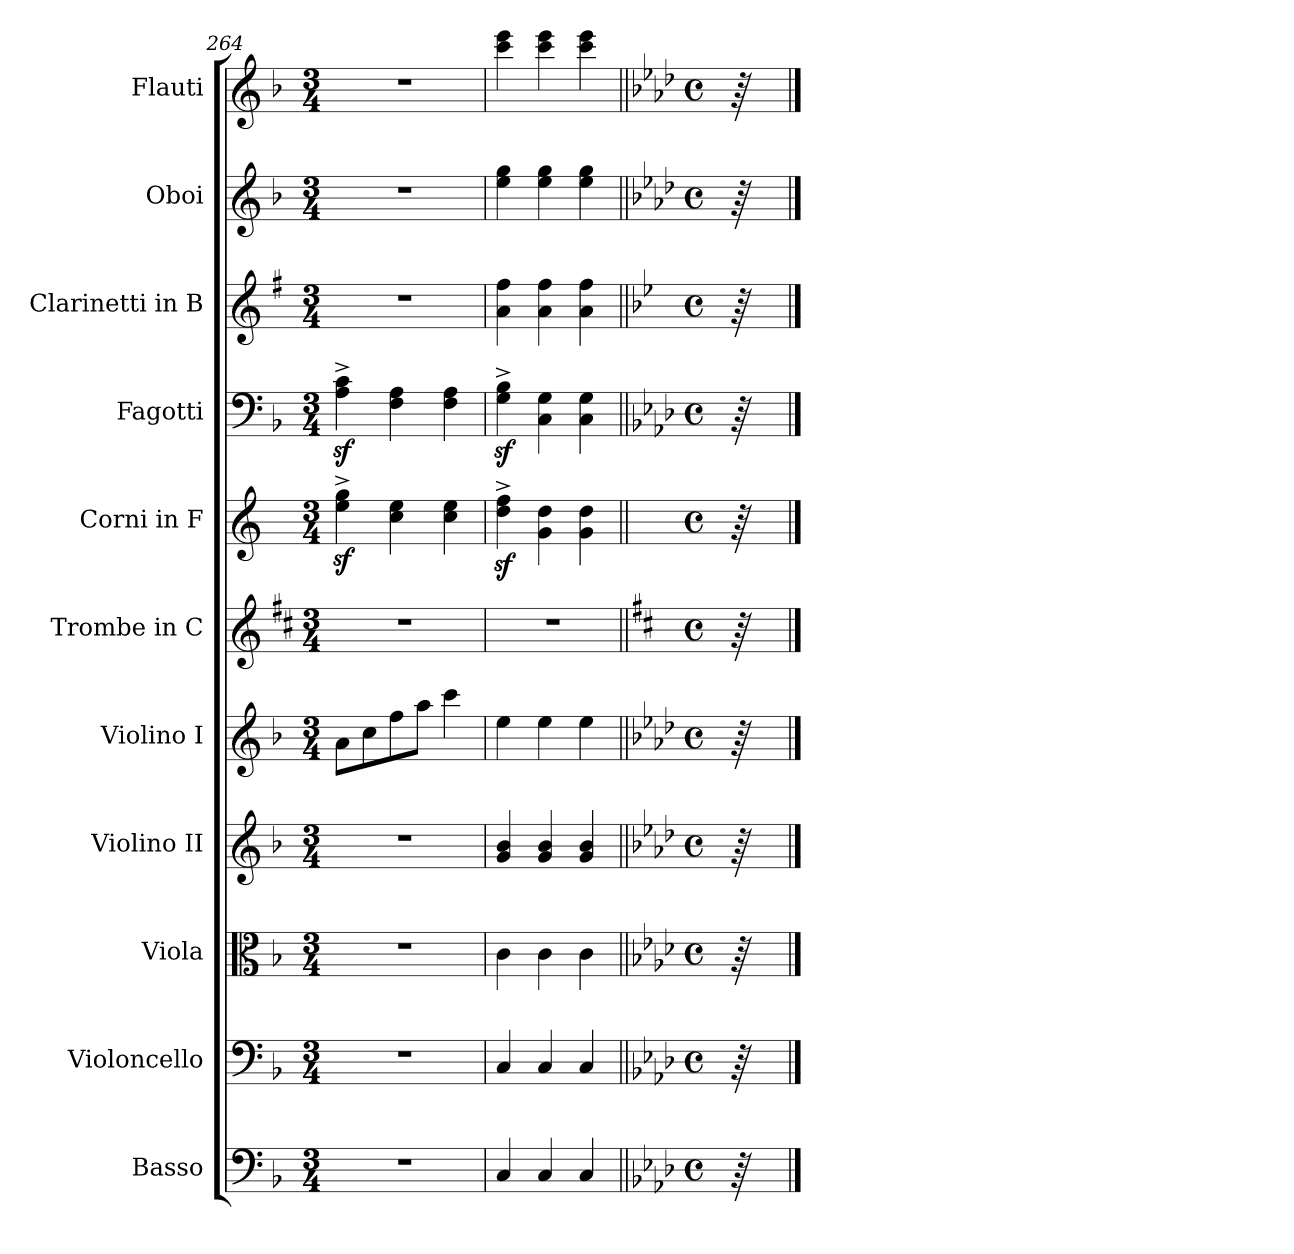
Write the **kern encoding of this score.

**kern	**kern	**kern	**kern	**kern	**kern	**kern	**kern	**kern	**kern	**kern
*part11	*part10	*part9	*part8	*part7	*part6	*part5	*part4	*part3	*part2	*part1
*staff11	*staff10	*staff9	*staff8	*staff7	*staff6	*staff5	*staff4	*staff3	*staff2	*staff1
*I"Basso	*I"Violoncello	*I"Viola	*I"Violino II	*I"Violino I	*I"Trombe in C	*I"Corni in F	*I"Fagotti	*I"Clarinetti in B	*I"Oboi	*I"Flauti
*	*	*	*	*	*I'Tr.	*I'Cor.	*I'Fag.	*I'Cl.	*I'Ob.	*I'Fl.
*clefF4	*clefF4	*clefC3	*clefG2	*clefG2	*clefG2	*clefG2	*clefF4	*clefG2	*clefG2	*clefG2
*ITrd7c12	*	*	*	*	*ITrd1c2	*ITrd4c7	*	*ITrd1c2	*	*
*k[b-]	*k[b-]	*k[b-]	*k[b-]	*k[b-]	*k[]	*k[b-]	*k[b-]	*k[b-]	*k[b-]	*k[b-]
*M3/4	*M3/4	*M3/4	*M3/4	*M3/4	*M3/4	*M3/4	*M3/4	*M3/4	*M3/4	*M3/4
=264	=264	=264	=264	=264	=264	=264	=264	=264	=264	=264
2.r	2.r	2.r	2.r	8a\L	2.r	4a\z<^ 4cc\z<^	4A\z<^ 4c\z<^	2.r	2.r	2.r
.	.	.	.	8cc\	.	.	.	.	.	.
.	.	.	.	8ff\	.	4f\ 4a\	4F\ 4A\	.	.	.
.	.	.	.	8aa\J	.	.	.	.	.	.
.	.	.	.	4ccc\	.	4f\ 4a\	4F\ 4A\	.	.	.
=265	=265	=265	=265	=265	=265	=265	=265	=265	=265	=265
4CC/	4C/	4c\	4g/ 4b-/	4ee\	2.r	4g\z<^ 4b-\z<^	4G\z<^ 4B-\z<^	4g\ 4ee\	4ee\ 4gg\	4ccc\ 4eee\
4CC/	4C/	4c\	4g/ 4b-/	4ee\	.	4c\ 4g\	4C\ 4G\	4g\ 4ee\	4ee\ 4gg\	4ccc\ 4eee\
4CC/	4C/	4c\	4g/ 4b-/	4ee\	.	4c\ 4g\	4C\ 4G\	4g\ 4ee\	4ee\ 4gg\	4ccc\ 4eee\
!!LO:LB:g=z
=265X1||	=265X1||	=265X1||	=265X1||	=265X1||	=265X1||	=265X1||	=265X1||	=265X1||	=265X1||	=265X1||
*k[b-e-a-d-]	*k[b-e-a-d-]	*k[b-e-a-d-]	*k[b-e-a-d-]	*k[b-e-a-d-]	*k[]	*k[b-]	*k[b-e-a-d-]	*k[b-e-a-d-]	*k[b-e-a-d-]	*k[b-e-a-d-]
*M4/4	*M4/4	*M4/4	*M4/4	*M4/4	*M4/4	*M4/4	*M4/4	*M4/4	*M4/4	*M4/4
*met(c)	*met(c)	*met(c)	*met(c)	*met(c)	*met(c)	*met(c)	*met(c)	*met(c)	*met(c)	*met(c)
64r	64r	64r	64r	64r	64r	64r	64r	64r	64r	64r
==	==	==	==	==	==	==	==	==	==	==
*-	*-	*-	*-	*-	*-	*-	*-	*-	*-	*-
